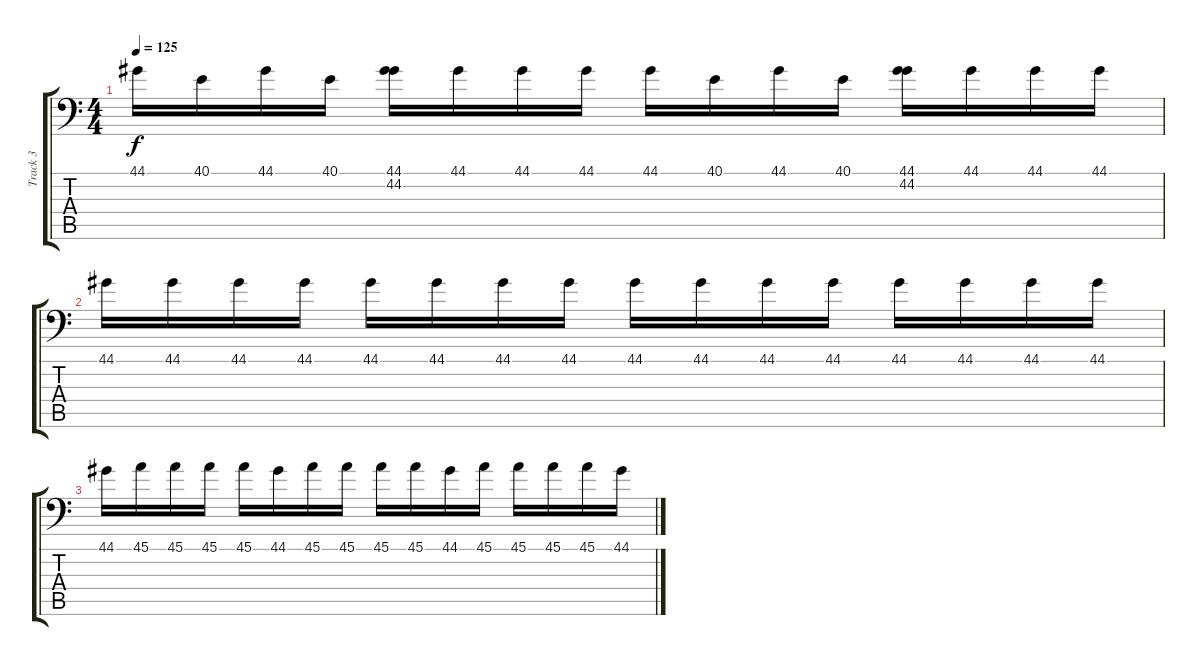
\track ("Track 3" "Track 3") {instrument acousticgrandpiano}
\staff {score tabs}
\tuning (C-1 C-1 C-1 C-1 C-1 C-1) {hide}
\ts (4 4)
\tempo 125
\clef f4
\ks c
44.1.16{dy f} 40.1.16 44.1.16 40.1.16 (44.1 44.2).16 44.1.16 44.1.16 44.1.16 44.1.16 40.1.16 44.1.16 40.1.16 (44.1 44.2).16 44.1.16 44.1.16 44.1.16 |
44.1.16 44.1.16 44.1.16 44.1.16 44.1.16 44.1.16 44.1.16 44.1.16 44.1.16 44.1.16 44.1.16 44.1.16 44.1.16 44.1.16 44.1.16 44.1.16 |
44.1.16 45.1.16 45.1.16 45.1.16 45.1.16 44.1.16 45.1.16 45.1.16 45.1.16 45.1.16 44.1.16 45.1.16 45.1.16 45.1.16 45.1.16 44.1.16
